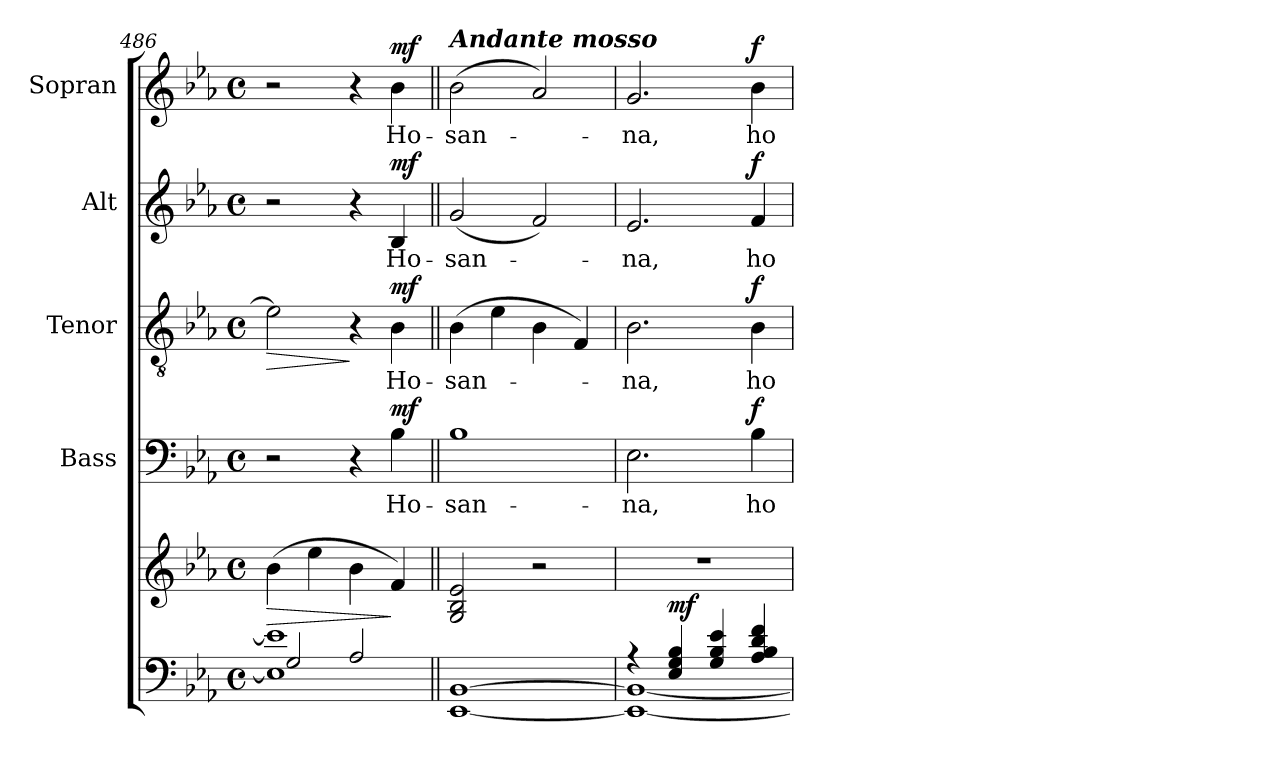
**kern	**kern	**dynam	**kern	**text	**dynam	**kern	**text	**dynam	**kern	**text	**dynam	**kern	**text	**dynam
*part5	*part5	*part5	*part4	*part4	*part4	*part3	*part3	*part3	*part2	*part2	*part2	*part1	*part1	*part1
*staff6	*staff5	*staff5/6	*staff4	*staff4	*staff4	*staff3	*staff3	*staff3	*staff2	*staff2	*staff2	*staff1	*staff1	*staff1
*	*	*	*I"Bass	*	*	*I"Tenor	*	*	*I"Alt	*	*	*I"Sopran	*	*
*	*	*	*I'B.	*	*	*I'T.	*	*	*I'A.	*	*	*I'S.	*	*
*clefF4	*clefG2	*	*clefF4	*	*	*clefGv2	*	*	*clefG2	*	*	*clefG2	*	*
*k[b-e-a-]	*k[b-e-a-]	*	*k[b-e-a-]	*	*	*k[b-e-a-]	*	*	*k[b-e-a-]	*	*	*k[b-e-a-]	*	*
*E-:	*E-:	*	*E-:	*	*	*E-:	*	*	*E-:	*	*	*E-:	*	*
*M4/4	*M4/4	*	*M4/4	*	*	*M4/4	*	*	*M4/4	*	*	*M4/4	*	*
*met(c)	*met(c)	*	*met(c)	*	*	*met(c)	*	*	*met(c)	*	*	*met(c)	*	*
=486	=486	=486	=486	=486	=486	=486	=486	=486	=486	=486	=486	=486	=486	=486
*^	*	*	*	*	*	*	*	*	*	*	*	*	*	*
!	!	!	!LO:HP:b	!	!	!	!	!	!LO:HP:b	!	!	!	!	!	!
1E-] 1e-]	2G/	(>4b-\	>	2r	.	.	2e-\]	.	>	2r	.	.	2r	.	.
.	.	4ee-\	.	.	.	.	.	.	.	.	.	.	.	.	.
.	2A-/	4b-\	.	4r	.	.	4r	.	]	4r	.	.	4r	.	.
!	!	!	!	!	!LO:LY:b	!LO:DY:a	!	!LO:LY:b	!LO:DY:a	!	!LO:LY:b	!LO:DY:a	!	!LO:LY:b	!LO:DY:a
.	.	4f/)	]	4B-\	Ho-	mf	4B-\	Ho-	mf	4B-/	Ho-	mf	4b-\	Ho-	mf
*v	*v	*	*	*	*	*	*	*	*	*	*	*	*	*	*
=487||	=487||	=487||	=487||	=487||	=487||	=487||	=487||	=487||	=487||	=487||	=487||	=487||	=487||	=487||
!	!	!	!	!	!	!	!	!	!	!	!	!LO:TX:a:Bi:t=Andante mosso	!	!
!	!	!	!	!LO:LY:b	!	!	!LO:LY:b	!	!	!LO:LY:b	!	!	!LO:LY:b	!
[1EE- [<1BB-	2G/ 2B-/ 2e-/	.	1B-	-san-	.	(>4B-\	-san-	.	(<2g/	-san-	.	(>2b-\	-san-	.
.	.	.	.	.	.	4e-\	.	.	.	.	.	.	.	.
.	2r	.	.	.	.	4B-\	.	.	2f/)	.	.	2a-/)	.	.
.	.	.	.	.	.	4F/)	.	.	.	.	.	.	.	.
!!LO:PB:g=z
=488	=488	=488	=488	=488	=488	=488	=488	=488	=488	=488	=488	=488	=488	=488
*^	*	*	*	*	*	*	*	*	*	*	*	*	*	*
!	!	!	!	!	!LO:LY:b	!	!	!LO:LY:b	!	!	!LO:LY:b	!	!	!LO:LY:b	!
4rA	1EE-_ 1BB-_	1r	.	2.E-\	-na,	.	2.B-\	-na,	.	2.e-/	-na,	.	2.g/	-na,	.
!	!	!	!LO:DY:a=2	!	!	!	!	!	!	!	!	!	!	!	!
4E-/ 4G/ 4B-/	.	.	mf	.	.	.	.	.	.	.	.	.	.	.	.
4G/ 4B-/ 4e-/	.	.	.	.	.	.	.	.	.	.	.	.	.	.	.
!	!	!	!	!	!LO:LY:b	!LO:DY:a	!	!LO:LY:b	!LO:DY:a	!	!LO:LY:b	!LO:DY:a	!	!LO:LY:b	!LO:DY:a
4A-/ 4B-/ 4d/ 4f/	.	.	.	4B-\	ho-	f	4B-\	ho-	f	4f/	ho-	f	4b-\	ho-	f
*v	*v	*	*	*	*	*	*	*	*	*	*	*	*	*	*
=	=	=	=	=	=	=	=	=	=	=	=	=	=	=
*-	*-	*-	*-	*-	*-	*-	*-	*-	*-	*-	*-	*-	*-	*-
